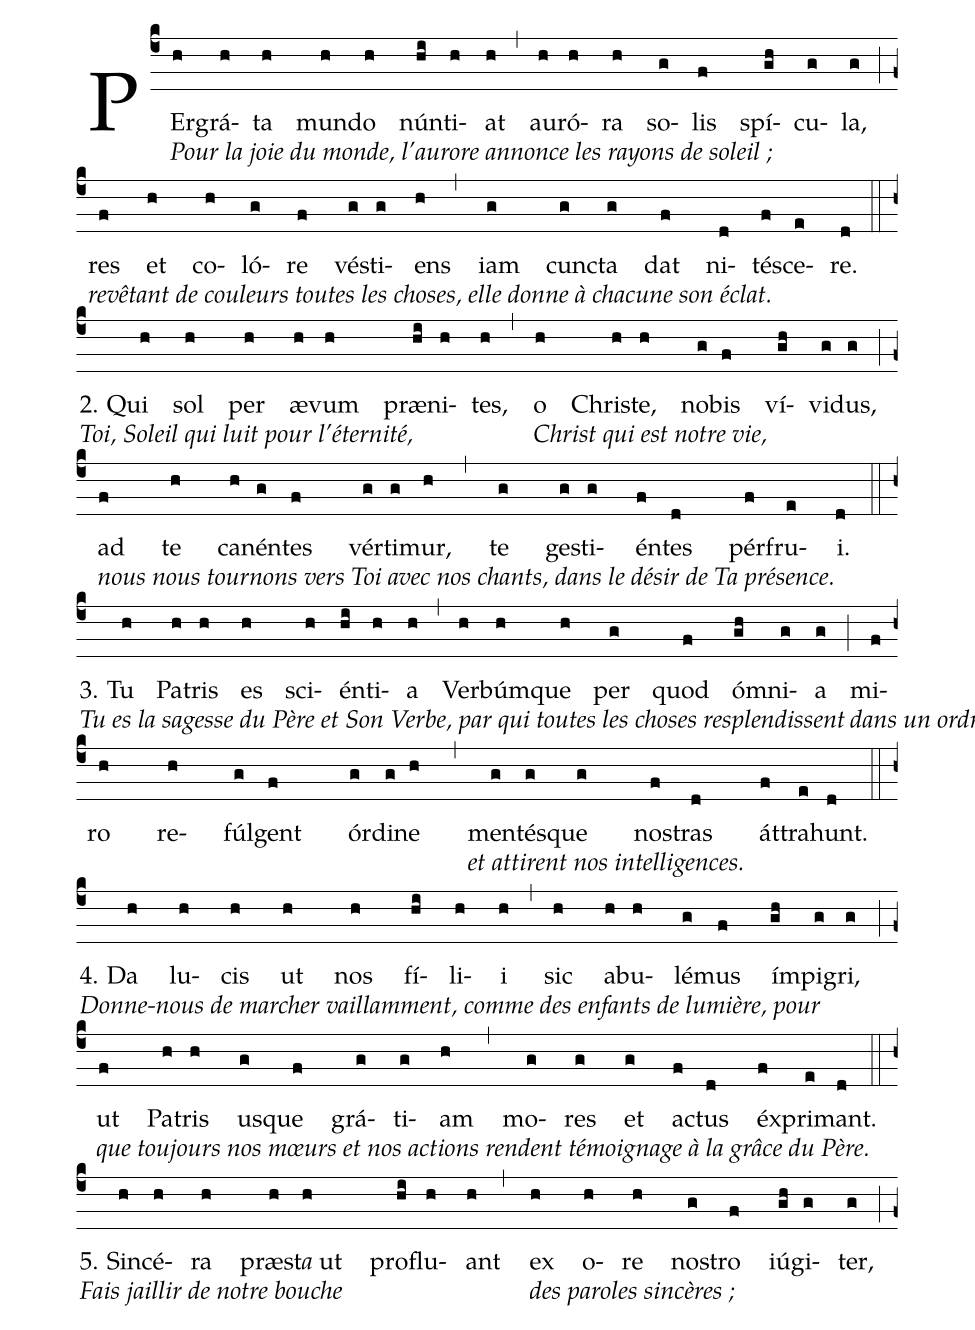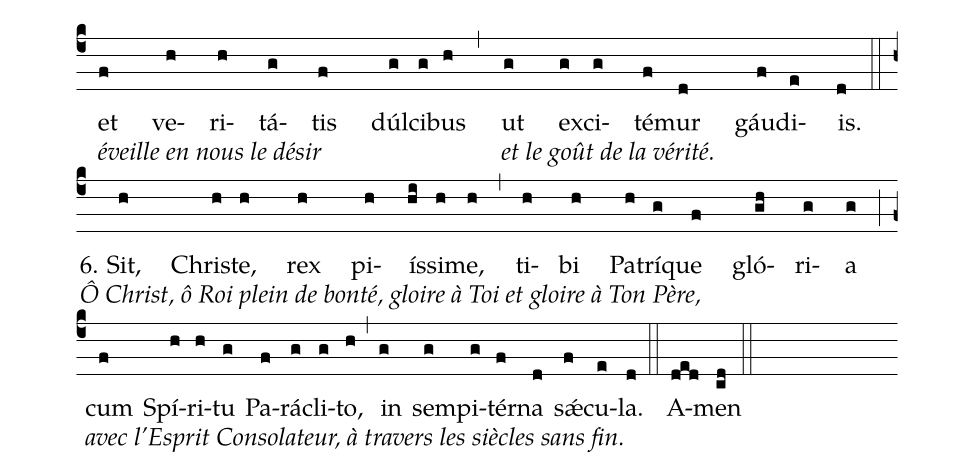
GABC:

%%
(c4)

PEr[Pour la joie du monde, l'aurore annonce les rayons de soleil ;](h)grá(h)ta(h) mun(h)do(h) nún(hi)ti(h)at(h) (,)
au(h)ró(h)ra(h) so(g)lis(f) spí(gh)cu(g)la,(g) (;)(z)
res[revêtant de couleurs toutes les choses, elle donne à chacune son éclat.](f) et(h) co(h)ló(g)re(f) vé(g)sti(g)ens(h) (,)
iam(g) cun(g)cta(g) dat(f) ni(d)té(f)sce(e)re.(d) (::)(z)

2. Qui[Toi, Soleil qui luit pour l’éternité,](h) sol(h) per(h) æ(h)vum(h) præ(hi)ni(h)tes,(h) (,)
o[Christ qui est notre vie,](h) Chri(h)ste,(h) no(g)bis(f) ví(gh)vi(g)dus,(g) (;)(z)
ad[nous nous tournons vers Toi avec nos chants,
dans le désir de Ta présence.](f) te(h) ca(h)nén(g)tes(f) vér(g)ti(g)mur,(h) (,)
te(g) ge(g)sti(g)én(f)tes(d) pér(f)fru(e)i.(d) (::)(z)

3. Tu[Tu es la sagesse du Père et Son Verbe,
par qui toutes les choses resplendissent](h) Pa(h)tris(h) es(h) sci(h)én(hi)ti(h)a(h) (,)
Ver(h)búm(h)que(h) per(g) quod(f) óm(gh)ni(g)a(g) (;)
mi[dans un ordre admirable](f)ro(h) re(h)fúl(g)gent(f) ór(g)di(g)ne(h) (,)
men[et attirent nos intelligences.](g)tés(g)que(g) no(f)stras(d) át(f)tra(e)hunt.(d) (::)(z)

4. Da[Donne-nous de marcher vaillamment,
comme des enfants de lumière, pour](h) lu(h)cis(h) ut(h) nos(h) fí(hi)li(h)i(h) (,)
sic(h) a(h)bu(h)lé(g)mus(f) ím(gh)pi(g)gri,(g) (;)(z)
ut[que toujours nos mœurs et nos actions
rendent témoignage à la grâce du Père.](f) Pa(h)tris(h) us(g)que(f) grá(g)ti(g)am(h) (,)
mo(g)res(g) et(g) a(f)ctus(d) éx(f)pri(e)mant.(d) (::)(z)

5. Sin[Fais jaillir de notre bouche](h)cé(h)ra(h) præ(h)st<i>a</i> ut(h) pro(hi)flu(h)ant(h) (,)
ex[des paroles sincères ;](h) o(h)re(h) no(g)stro(f) iú(gh)gi(g)ter,(g) (;)(z)
et[éveille en nous le désir](f) ve(h)ri(h)tá(g)tis(f) dúl(g)ci(g)bus(h) (,)
ut[et le goût de la vérité.](g) ex(g)ci(g)té(f)mur(d) gáu(f)di(e)is.(d) (::)(z)

6. Sit,[Ô Christ, ô Roi plein de bonté,
gloire à Toi et gloire à Ton Père,](h) Chri(h)ste,(h) rex(h) pi(h)ís(hi)si(h)me,(h) (,)
ti(h)bi(h) Pa(h)trí(g)que(f) gló(gh)ri(g)a(g) (;)(z)
cum[avec l’Esprit Consolateur,
à travers les siècles sans fin.](f) Spí(h)ri(h)tu(g) Pa(f)rá(g)cli(g)to,(h) (,)
in(g) sem(g)pi(g)tér(f)na(d) s<sp>'ae</sp>(f)cu(e)la.(d) (::)
A(ded)men(cd) (::)
